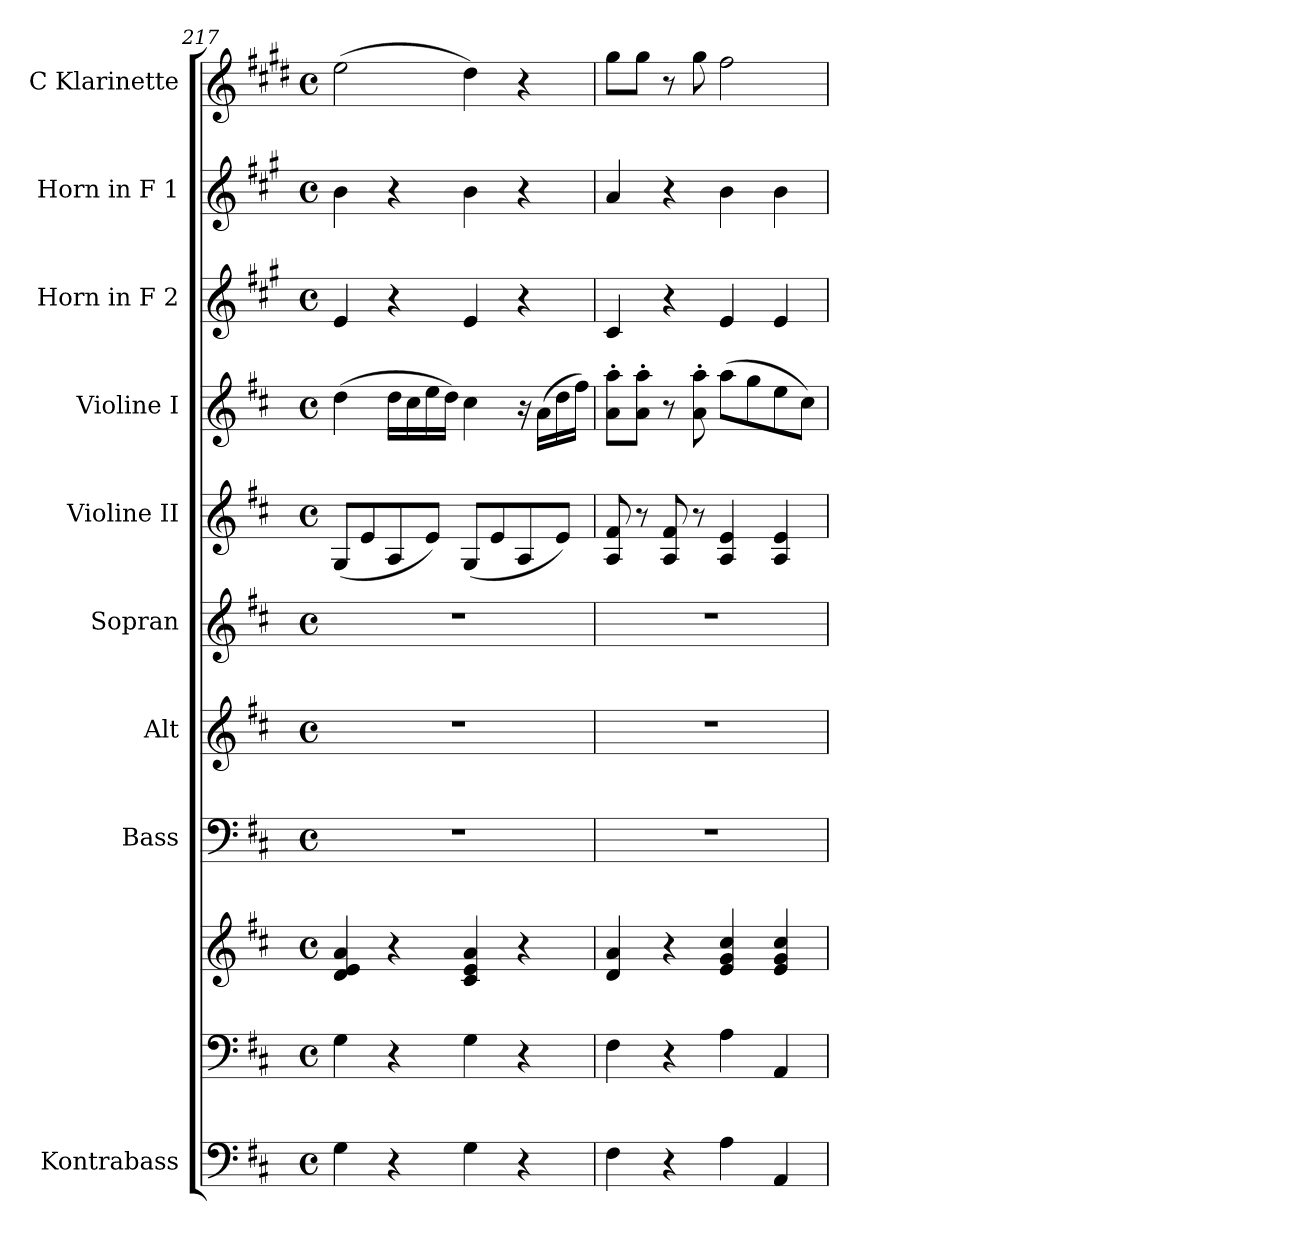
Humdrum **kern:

**kern	**kern	**kern	**kern	**kern	**kern	**kern	**kern	**kern	**kern	**kern
*part10	*part9	*part9	*part8	*part7	*part6	*part5	*part4	*part3	*part2	*part1
*staff11	*staff10	*staff9	*staff8	*staff7	*staff6	*staff5	*staff4	*staff3	*staff2	*staff1
*I"Kontrabass	*	*	*I"Bass	*I"Alt	*I"Sopran	*I"Violine II	*I"Violine I	*I"Horn in F 2	*I"Horn in F 1	*I"C Klarinette
*I'Kb.	*	*	*I'B.	*I'A.	*I'S.	*I'Vl. II	*I'Vl. I	*	*	*I'Kl.
*clefF4	*clefF4	*clefG2	*clefF4	*clefG2	*clefG2	*clefG2	*clefG2	*clefG2	*clefG2	*clefG2
*ITrd7c12	*	*	*	*	*	*	*	*ITrd4c7	*ITrd4c7	*ITrd1c2
*k[f#c#]	*k[f#c#]	*k[f#c#]	*k[f#c#]	*k[f#c#]	*k[f#c#]	*k[f#c#]	*k[f#c#]	*k[f#c#]	*k[f#c#]	*k[f#c#]
*D:	*D:	*D:	*D:	*D:	*D:	*D:	*D:	*D:	*D:	*D:
*M4/4	*M4/4	*M4/4	*M4/4	*M4/4	*M4/4	*M4/4	*M4/4	*M4/4	*M4/4	*M4/4
*met(c)	*met(c)	*met(c)	*met(c)	*met(c)	*met(c)	*met(c)	*met(c)	*met(c)	*met(c)	*met(c)
=217	=217	=217	=217	=217	=217	=217	=217	=217	=217	=217
4GG\	4G\	4d/ 4e/ 4a/	1r	1r	1r	(<8G/L	(>4dd\	4A/	4e\	(>2dd\
.	.	.	.	.	.	8e/	.	.	.	.
4r	4r	4r	.	.	.	8A/	16dd\LL	4r	4r	.
.	.	.	.	.	.	.	16cc#\	.	.	.
.	.	.	.	.	.	8e/J)	16ee\	.	.	.
.	.	.	.	.	.	.	16dd\JJ)	.	.	.
4GG\	4G\	4c#/ 4e/ 4a/	.	.	.	(<8G/L	4cc#\	4A/	4e\	4cc#\)
.	.	.	.	.	.	8e/	.	.	.	.
4r	4r	4r	.	.	.	8A/	16r	4r	4r	4r
.	.	.	.	.	.	.	(>16a\LL	.	.	.
.	.	.	.	.	.	8e/J)	16dd\	.	.	.
.	.	.	.	.	.	.	16ff#\JJ)	.	.	.
!!LO:PB:g=z
=218	=218	=218	=218	=218	=218	=218	=218	=218	=218	=218
4FF#\	4F#\	4d/ 4a/	1r	1r	1r	8A/ 8f#/	8a\'> 8aa\'>L	4F#/	4d/	8ff#\L
.	.	.	.	.	.	8r	8a\'> 8aa\'>J	.	.	8ff#\J
4r	4r	4r	.	.	.	8A/ 8f#/	8r	4r	4r	8r
.	.	.	.	.	.	8r	8a\'> 8aa\'>	.	.	8ff#\
4AA\	4A\	4e/ 4g/ 4cc#/	.	.	.	4A/ 4e/	(>8aa\L	4A/	4e\	2ee\
.	.	.	.	.	.	.	8gg\	.	.	.
4AAA/	4AA/	4e/ 4g/ 4cc#/	.	.	.	4A/ 4e/	8ee\	4A/	4e\	.
.	.	.	.	.	.	.	8cc#\J)	.	.	.
=	=	=	=	=	=	=	=	=	=	=
*-	*-	*-	*-	*-	*-	*-	*-	*-	*-	*-
